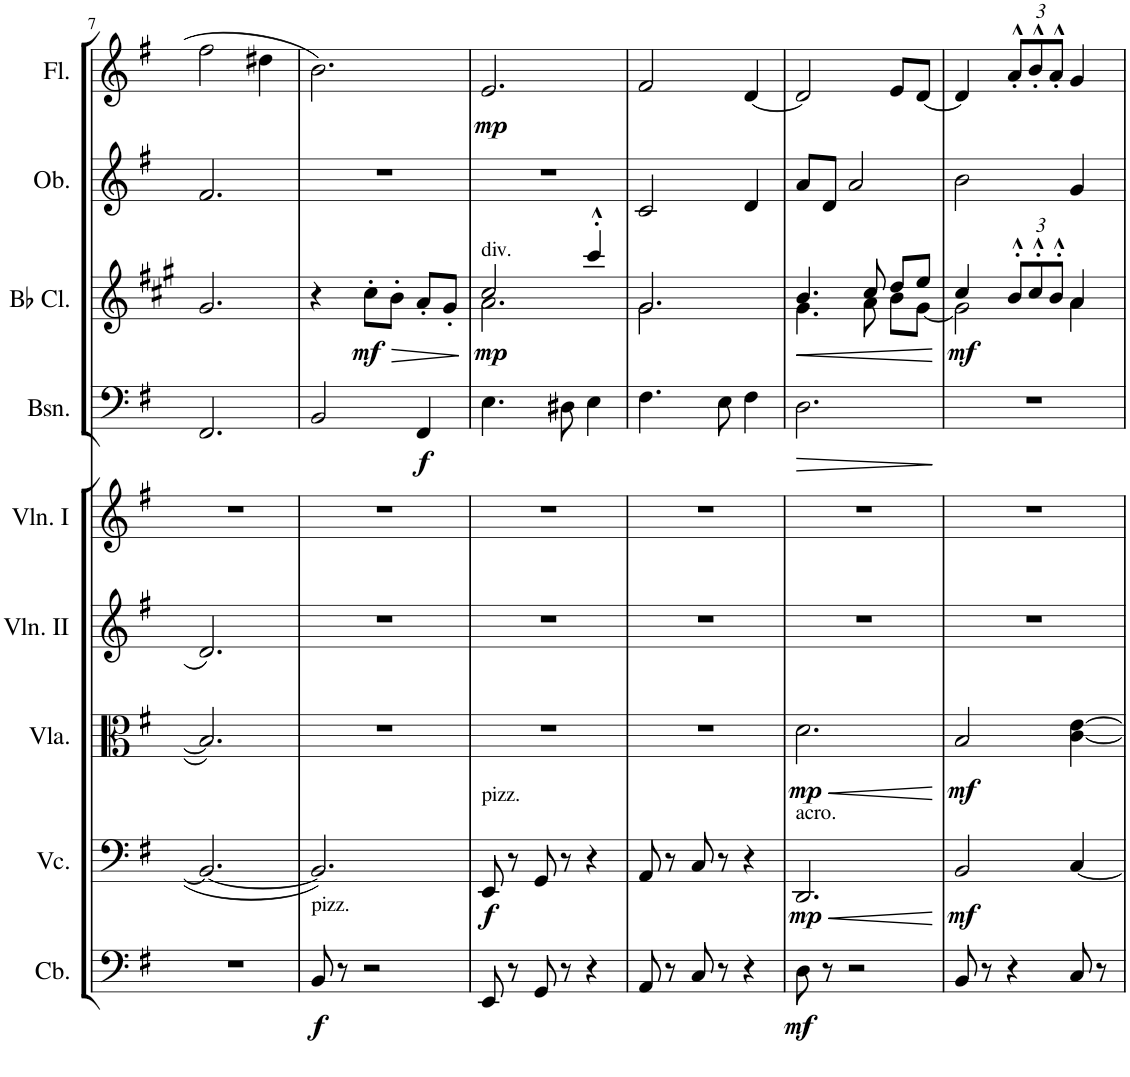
**kern	**dynam	**kern	**dynam	**kern	**dynam	**kern	**kern	**kern	**dynam	**kern	**dynam	**kern	**kern	**dynam
*part9	*part9	*part8	*part8	*part7	*part7	*part6	*part5	*part4	*part4	*part3	*part3	*part2	*part1	*part1
*staff9	*staff9	*staff8	*staff8	*staff7	*staff7	*staff6	*staff5	*staff4	*staff4	*staff3	*staff3	*staff2	*staff1	*staff1
*I"Contrabasses	*	*I"Violoncellos	*	*I"Violas	*	*I"Violins II	*I"Violins I	*I"Bassoons	*	*I"Clarinets in Bb	*	*I"Oboes	*I"Flutes	*
*I'Cb.	*	*I'Vc.	*	*I'Vla.	*	*I'Vln. II	*I'Vln. I	*I'Bsn.	*	*	*	*I'Ob.	*I'Fl.	*
!!LO:PB:g=z
*clefF4	*	*clefF4	*	*clefC3	*	*clefG2	*clefG2	*clefF4	*	*clefG2	*	*clefG2	*clefG2	*
*Trd7c12	*	*	*	*	*	*	*	*	*	*Trd1c2	*	*	*	*
*k[f#]	*	*k[f#]	*	*k[f#]	*	*k[f#]	*k[f#]	*k[f#]	*	*k[f#c#g#]	*	*k[f#]	*k[f#]	*
*M3/4	*	*M3/4	*	*M3/4	*	*M3/4	*M3/4	*M3/4	*	*M3/4	*	*M3/4	*M3/4	*
=7	=7	=7	=7	=7	=7	=7	=7	=7	=7	=7	=7	=7	=7	=7
2.r	.	2.BB/_	.	2.B/]	.	2.d/	2.r	2.FF#/	.	2.g#/	.	2.f#/	2ff#\	.
.	.	.	.	.	.	.	.	.	.	.	.	.	4dd#X\	.
=8	=8	=8	=8	=8	=8	=8	=8	=8	=8	=8	=8	=8	=8	=8
!LO:TX:a:t=pizz.	!	!	!	!	!	!	!	!	!	!	!	!	!	!
!	!LO:DY:b	!	!	!	!	!	!	!	!	!	!	!	!	!
8BB/	f	2.BB/]	.	2.r	.	2.r	2.r	2BB/	.	4r	.	2.r	2.b\	.
8r	.	.	.	.	.	.	.	.	.	.	.	.	.	.
!	!	!	!	!	!	!	!	!	!	!	!LO:HP:b	!	!	!
!	!	!	!	!	!	!	!	!	!	!	!LO:DY:n=1:b	!	!	!
2r	.	.	.	.	.	.	.	.	.	8cc#'\L	> mf	.	.	.
.	.	.	.	.	.	.	.	.	.	8b'\J	.	.	.	.
!	!	!	!	!	!	!	!	!	!LO:DY:b	!	!	!	!	!
.	.	.	.	.	.	.	.	4FF#/	f	8a'/L	.	.	.	.
.	.	.	.	.	.	.	.	.	.	8g#'/J	.	.	.	.
.	.	.	.	.	.	.	.	.	.	.	]	.	.	.
=9	=9	=9	=9	=9	=9	=9	=9	=9	=9	=9	=9	=9	=9	=9
*	*	*	*	*	*	*	*	*	*	*^	*	*	*	*
!	!	!	!	!	!	!	!	!	!	!LO:TX:a:t=div.	!	!	!	!	!
!	!	!LO:TX:a:t=pizz.	!	!	!	!	!	!	!	!	!	!	!	!	!
!	!	!	!LO:DY:b	!	!	!	!	!	!	!	!	!LO:DY:b	!	!	!LO:DY:b
8EE/	.	8EE/	f	2.r	.	2.r	2.r	4.E\	.	2cc#/	2.a\	mp	2.r	2.e/	mp
8r	.	8r	.	.	.	.	.	.	.	.	.	.	.	.	.
8GG/	.	8GG/	.	.	.	.	.	.	.	.	.	.	.	.	.
8r	.	8r	.	.	.	.	.	8D#X\	.	.	.	.	.	.	.
4r	.	4r	.	.	.	.	.	4E\	.	4ccc#'^^/	.	.	.	.	.
=10	=10	=10	=10	=10	=10	=10	=10	=10	=10	=10	=10	=10	=10	=10	=10
8AA/	.	8AA/	.	2.r	.	2.r	2.r	4.F#\	.	2.g#/	2.g#\	.	2c/	2f#/	.
8r	.	8r	.	.	.	.	.	.	.	.	.	.	.	.	.
8C/	.	8C/	.	.	.	.	.	.	.	.	.	.	.	.	.
8r	.	8r	.	.	.	.	.	8E\	.	.	.	.	.	.	.
4r	.	4r	.	.	.	.	.	4F#\	.	.	.	.	4d/	[4d/	.
=11	=11	=11	=11	=11	=11	=11	=11	=11	=11	=11	=11	=11	=11	=11	=11
!	!	!LO:TX:a:t=acro.	!	!	!	!	!	!	!	!	!	!	!	!	!
!	!LO:DY:b	!	!LO:HP:b	!	!LO:HP:b	!	!	!	!LO:HP:b	!	!	!LO:HP:b	!	!	!
!	!	!	!LO:DY:n=1:b	!	!LO:DY:n=1:b	!	!	!	!	!	!	!	!	!	!
8D\	mf	2.DD/	< mp	2.d\	< mp	2.r	2.r	2.D\	>	4.b/	4.g#\	<	8a/L	2d/]	.
8r	.	.	.	.	.	.	.	.	.	.	.	.	8d/J	.	.
2r	.	.	.	.	.	.	.	.	.	.	.	.	2a/	.	.
.	.	.	.	.	.	.	.	.	.	8cc#/	8a\	.	.	.	.
.	.	.	.	.	.	.	.	.	.	8dd/L	8b\L	.	.	8e/L	.
.	.	.	.	.	.	.	.	.	.	8ee/J	[8g#\J	.	.	[8d/J	.
*	*	*	*	*	*	*	*	*	*	*v	*v	*	*	*	*
.	.	.	[	.	[	.	.	.	]	.	[	.	.	.
=12	=12	=12	=12	=12	=12	=12	=12	=12	=12	=12	=12	=12	=12	=12
*	*	*	*	*	*	*	*	*	*	*^	*	*	*	*
!	!	!	!LO:DY:b	!	!LO:DY:b	!	!	!	!	!	!	!LO:DY:b	!	!	!
8BB/	.	2BB/	mf	2B/	mf	2.r	2.r	2.r	.	4cc#/	2g#\]	mf	2b\	4d/]	.
8r	.	.	.	.	.	.	.	.	.	.	.	.	.	.	.
*	*	*	*	*	*	*	*	*	*	*Xbrackettup	*	*	*	*Xbrackettup	*
4r	.	.	.	.	.	.	.	.	.	12b'^^/L	.	.	.	12a'^^/L	.
.	.	.	.	.	.	.	.	.	.	12cc#'^^/	.	.	.	12b'^^/	.
.	.	.	.	.	.	.	.	.	.	12b'^^/J	.	.	.	12a'^^/J	.
8C/	.	[4C/	.	[4c\ [4e\	.	.	.	.	.	4a/	4a\	.	4g/	4g/	.
8r	.	.	.	.	.	.	.	.	.	.	.	.	.	.	.
*	*	*	*	*	*	*	*	*	*	*v	*v	*	*	*	*
=	=	=	=	=	=	=	=	=	=	=	=	=	=	=
*-	*-	*-	*-	*-	*-	*-	*-	*-	*-	*-	*-	*-	*-	*-
